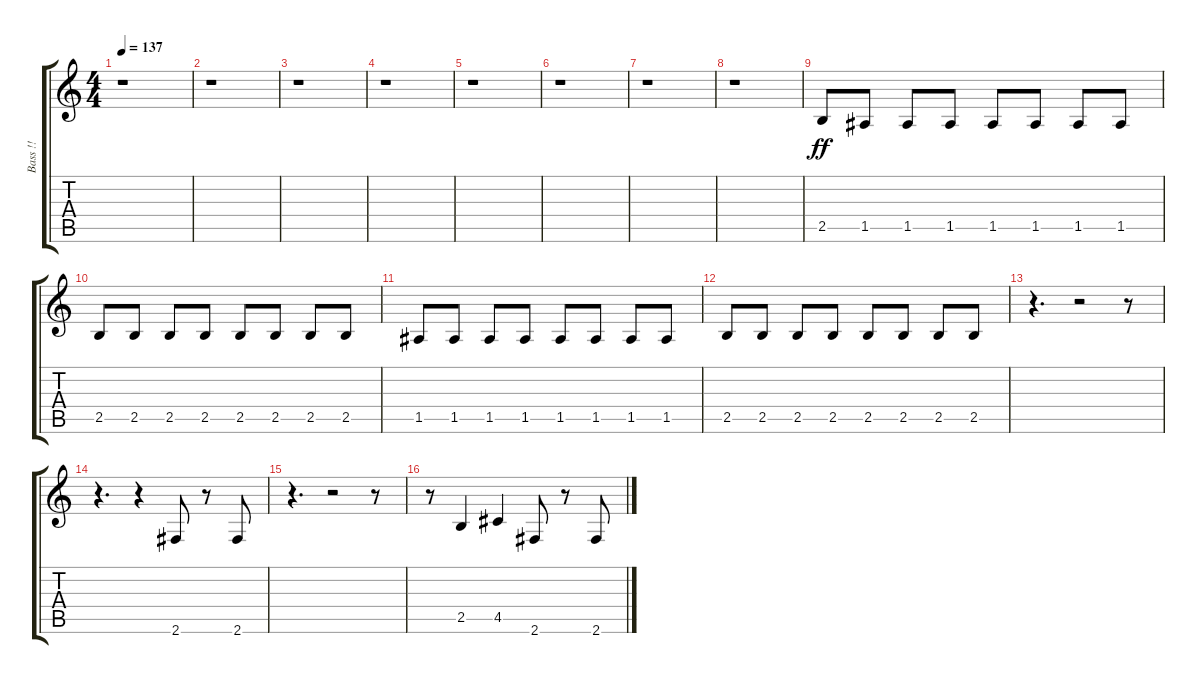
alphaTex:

\track ("Bass !!" "Bass !!") {instrument electricbassfinger}
\staff {score tabs}
\tuning (E4 B3 G3 D3 A2 E2) {hide}
\ts (4 4)
\tempo 137
\clef g2
\ks c
r.1{dy ff instrument electricbassfinger} |
r.1 |
r.1 |
r.1 |
r.1 |
r.1 |
r.1 |
r.1 |
2.5.8 1.5.8 1.5.8 1.5.8 1.5.8 1.5.8 1.5.8 1.5.8 |
2.5.8 2.5.8 2.5.8 2.5.8 2.5.8 2.5.8 2.5.8 2.5.8 |
1.5.8 1.5.8 1.5.8 1.5.8 1.5.8 1.5.8 1.5.8 1.5.8 |
2.5.8 2.5.8 2.5.8 2.5.8 2.5.8 2.5.8 2.5.8 2.5.8 |
r.4{d} r.2 r.8 |
r.4{d} r.4 2.6.8 r.8 2.6.8 |
r.4{d} r.2 r.8 |
r.8 2.5.4 4.5.4 2.6.8 r.8 2.6.8
